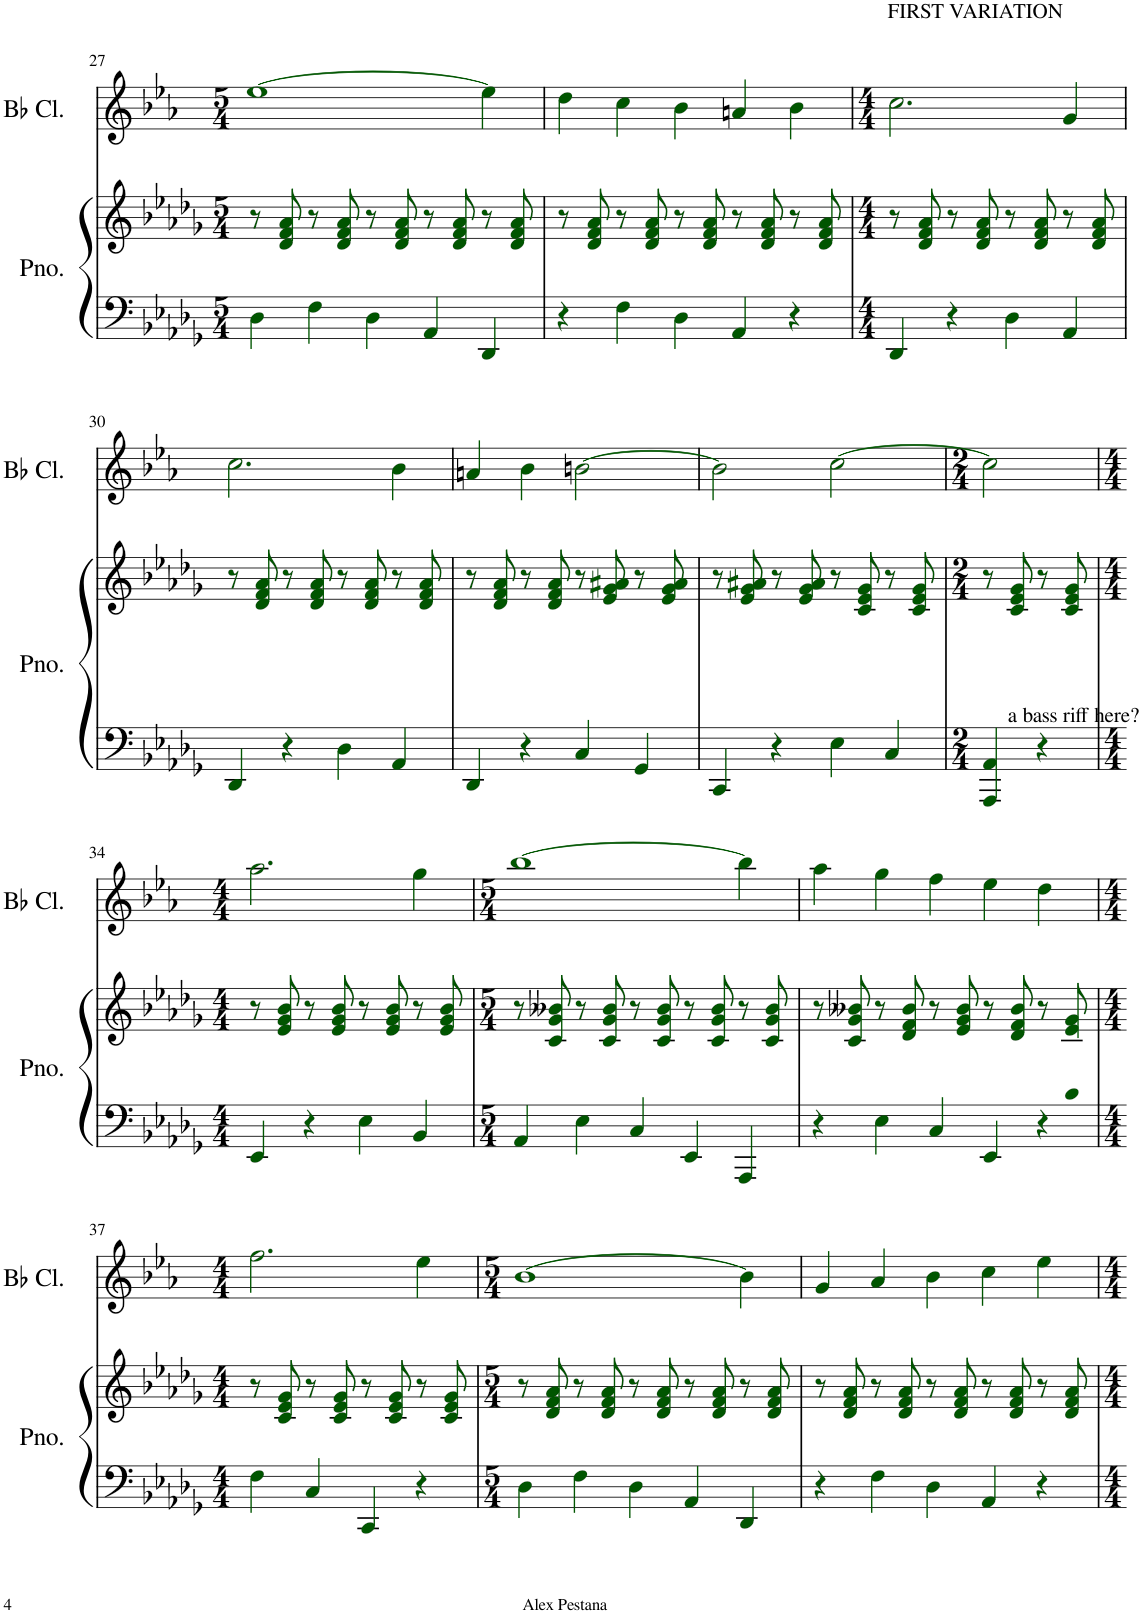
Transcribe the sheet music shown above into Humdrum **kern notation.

**kern	**kern	**kern
*part2	*part2	*part1
*staff3	*staff2	*staff1
*I"Piano	*	*I"Bb Clarinet
*I'Pno.	*	*I'Bb Cl.
!!LO:PB:g=z
*clefF4	*clefG2	*clefG2
*	*	*Trd1c2
*k[b-e-a-d-g-]	*k[b-e-a-d-g-]	*k[b-e-a-]
*M5/4	*M5/4	*M5/4
=27	=27	=27
4D-i\	8r	[1ee-i
.	8d-i/ 8fi/ 8a-i/	.
4Fi\	8r	.
.	8d-i/ 8fi/ 8a-i/	.
4D-i\	8r	.
.	8d-i/ 8fi/ 8a-i/	.
4AA-i/	8r	.
.	8d-i/ 8fi/ 8a-i/	.
4DD-i/	8r	4ee-i\]
.	8d-i/ 8fi/ 8a-i/	.
=28	=28	=28
4r	8r	4ddi\
.	8d-i/ 8fi/ 8a-i/	.
4Fi\	8r	4cci\
.	8d-i/ 8fi/ 8a-i/	.
4D-i\	8r	4b-i\
.	8d-i/ 8fi/ 8a-i/	.
4AA-i/	8r	4ani/
.	8d-i/ 8fi/ 8a-i/	.
4r	8r	4b-i\
.	8d-i/ 8fi/ 8a-i/	.
=29	=29	=29
*M4/4	*M4/4	*M4/4
!	!	!LO:TX:a:t=FIRST VARIATION
4DD-i/	8r	2.cci\
.	8d-i/ 8fi/ 8a-i/	.
4r	8r	.
.	8d-i/ 8fi/ 8a-i/	.
4D-i\	8r	.
.	8d-i/ 8fi/ 8a-i/	.
4AA-i/	8r	4gi/
.	8d-i/ 8fi/ 8a-i/	.
!!LO:LB:g=z
=30	=30	=30
4DD-i/	8r	2.cci\
.	8d-i/ 8fi/ 8a-i/	.
4r	8r	.
.	8d-i/ 8fi/ 8a-i/	.
4D-i\	8r	.
.	8d-i/ 8fi/ 8a-i/	.
4AA-i/	8r	4b-i\
.	8d-i/ 8fi/ 8a-i/	.
=31	=31	=31
4DD-i/	8r	4ani/
.	8d-i/ 8fi/ 8a-i/	.
4r	8r	4b-i\
.	8d-i/ 8fi/ 8a-i/	.
4Ci/	8r	[2bni\
.	8e-i/ 8g-i/ 8a#Xi/	.
4GG-i/	8r	.
.	8e-i/ 8g-i/ 8a#i/	.
=32	=32	=32
4CCi/	8r	2bi\]
.	8e-i/ 8g-i/ 8a#Xi/	.
4r	8r	.
.	8e-i/ 8g-i/ 8a#i/	.
4E-i\	8r	[2cci\
.	8ci/ 8e-i/ 8g-i/	.
4Ci/	8r	.
.	8ci/ 8e-i/ 8g-i/	.
=33	=33	=33
*M2/4	*M2/4	*M2/4
4AAA-i/ 4AA-i/	8r	2cci\]
!	!LO:TX:b:t=a bass riff here?	!
.	8ci/ 8e-i/ 8g-i/	.
4r	8r	.
.	8ci/ 8e-i/ 8g-i/	.
!!LO:LB:g=z
=34	=34	=34
*M4/4	*M4/4	*M4/4
4EE-i/	8r	2.aa-i\
.	8e-i/ 8g-i/ 8b-i/	.
4r	8r	.
.	8e-i/ 8g-i/ 8b-i/	.
4E-i\	8r	.
.	8e-i/ 8g-i/ 8b-i/	.
4BB-i/	8r	4ggi\
.	8e-i/ 8g-i/ 8b-i/	.
=35	=35	=35
*M5/4	*M5/4	*M5/4
4AA-i/	8r	[1bb-i
.	8ci/ 8g-i/ 8b--Xi/	.
4E-i\	8r	.
.	8ci/ 8g-i/ 8b--i/	.
4Ci/	8r	.
.	8ci/ 8g-i/ 8b--i/	.
4EE-i/	8r	.
.	8ci/ 8g-i/ 8b--i/	.
4AAA-i/	8r	4bb-i\]
.	8ci/ 8g-i/ 8b--i/	.
=36	=36	=36
4r	8r	4aa-i\
.	8ci/ 8g-i/ 8b--Xi/	.
4E-i\	8r	4ggi\
.	8d-i/ 8fi/ 8b--i/	.
4Ci/	8r	4ffi\
.	8e-i/ 8g-i/ 8b--i/	.
4EE-i/	8r	4ee-i\
.	8d-i/ 8fi/ 8b--i/	.
4r	8r	4ddi\
.	8ci/ 8e-i/ 8g-i/	.
!!LO:LB:g=z
=37	=37	=37
*M4/4	*M4/4	*M4/4
4Fi\	8r	2.ffi\
.	8ci/ 8e-i/ 8g-i/	.
4Ci/	8r	.
.	8ci/ 8e-i/ 8g-i/	.
4CCi/	8r	.
.	8ci/ 8e-i/ 8g-i/	.
4r	8r	4ee-i\
.	8ci/ 8e-i/ 8g-i/	.
=38	=38	=38
*M5/4	*M5/4	*M5/4
4D-i\	8r	[1b-i
.	8d-i/ 8fi/ 8a-i/	.
4Fi\	8r	.
.	8d-i/ 8fi/ 8a-i/	.
4D-i\	8r	.
.	8d-i/ 8fi/ 8a-i/	.
4AA-i/	8r	.
.	8d-i/ 8fi/ 8a-i/	.
4DD-i/	8r	4b-i\]
.	8d-i/ 8fi/ 8a-i/	.
=39	=39	=39
4r	8r	4gi/
.	8d-i/ 8fi/ 8a-i/	.
4Fi\	8r	4a-i/
.	8d-i/ 8fi/ 8a-i/	.
4D-i\	8r	4b-i\
.	8d-i/ 8fi/ 8a-i/	.
4AA-i/	8r	4cci\
.	8d-i/ 8fi/ 8a-i/	.
4r	8r	4ee-i\
.	8d-i/ 8fi/ 8a-i/	.
=	=	=
*-	*-	*-
